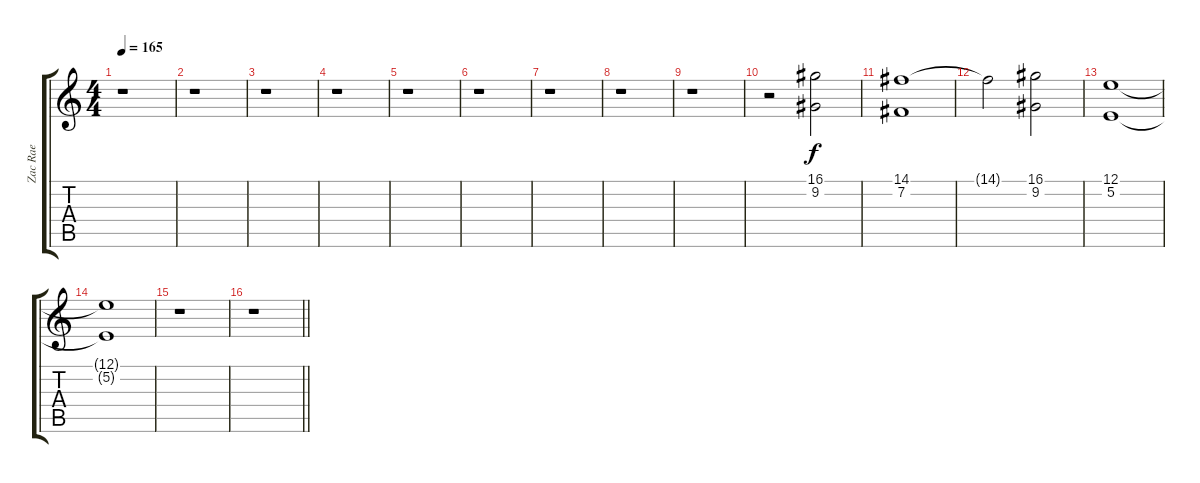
\track ("Zac Rae" "Zac Rae") {instrument electricgrandpiano}
\staff {score tabs}
\tuning (E4 B3 G3 D3 A2 E2) {hide}
\ts (4 4)
\tempo 165
\clef g2
\ks c
r.1{dy f} |
r.1 |
r.1 |
r.1 |
r.1 |
r.1 |
r.1 |
r.1 |
r.1 |
r.2 (16.1 9.2).2 |
(14.1 7.2).1 |
14.1{t}.2 (16.1 9.2).2 |
(12.1 5.2).1 |
(12.1{t} 5.2{t}).1 |
r.1 |
\barLineRight lightlight
r.1
